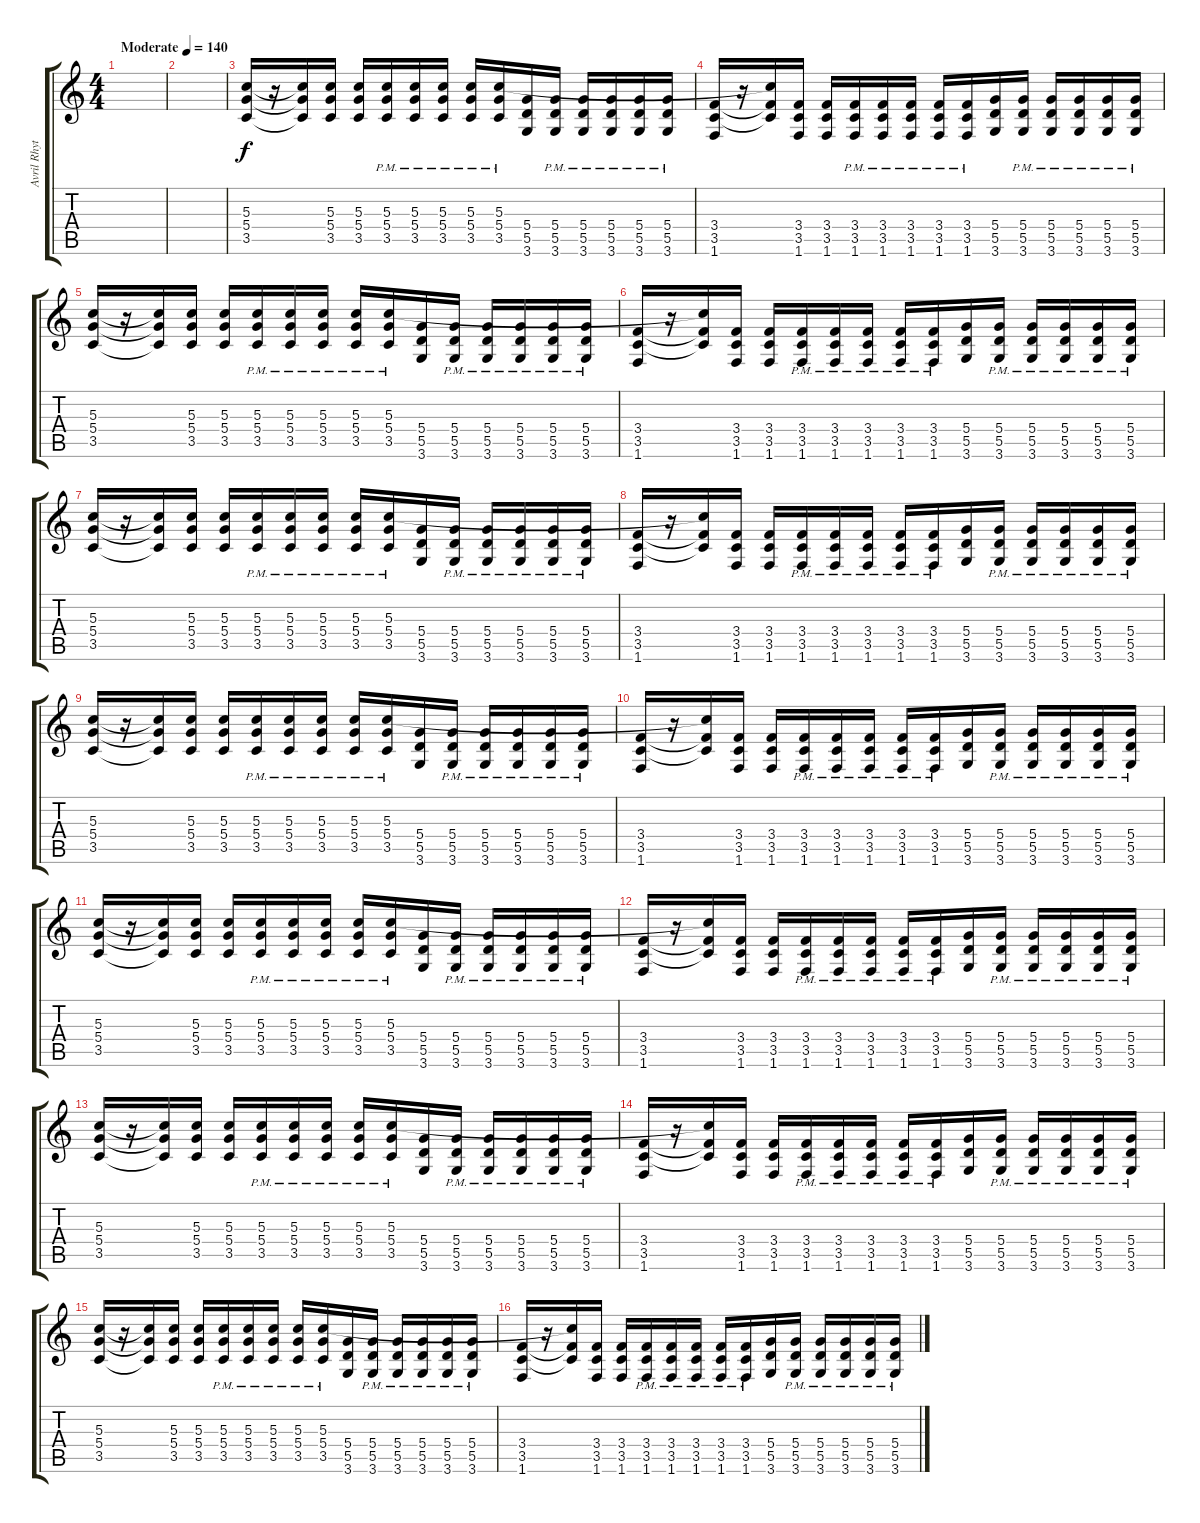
\track ("Avril Rhythm 2" "Avril Rhyt") {instrument acousticguitarsteel}
\staff {score tabs}
\tuning (E4 B3 G3 D3 A2 E2) {hide}
\ts (4 4)
\tempo (140 "Moderate")
\clef g2
\ks c
|
|
(5.3 5.4 3.5).16 r.16 (5.3{t} 5.4{t} 3.5{t}).16 (5.3 5.4 3.5).16 (5.3 5.4 3.5).16 (5.3{pm} 5.4{pm} 3.5{pm}).16 (5.3{pm} 5.4{pm} 3.5{pm}).16 (5.3{pm} 5.4{pm} 3.5{pm}).16 (5.3{pm} 5.4{pm} 3.5{pm}).16 (5.3{pm} 5.4{pm} 3.5{pm}).16 (5.4 5.5 3.6).16 (5.4{pm} 5.5{pm} 3.6{pm}).16 (5.4{pm} 5.5{pm} 3.6{pm}).16 (5.4{pm} 5.5{pm} 3.6{pm}).16 (5.4{pm} 5.5{pm} 3.6{pm}).16 (5.4{pm} 5.5{pm} 3.6{pm}).16 |
(3.4 3.5 1.6).16 r.16 (5.3{t} 3.4{t} 3.5{t}).16 (3.4 3.5 1.6).16 (3.4 3.5 1.6).16 (3.4{pm} 3.5{pm} 1.6).16 (3.4{pm} 3.5{pm} 1.6).16 (3.4{pm} 3.5{pm} 1.6).16 (3.4{pm} 3.5{pm} 1.6).16 (3.4{pm} 3.5{pm} 1.6).16 (5.4 5.5 3.6).16 (5.4{pm} 5.5{pm} 3.6{pm}).16 (5.4{pm} 5.5{pm} 3.6{pm}).16 (5.4{pm} 5.5{pm} 3.6{pm}).16 (5.4{pm} 5.5{pm} 3.6{pm}).16 (5.4{pm} 5.5{pm} 3.6{pm}).16 |
(5.3 5.4 3.5).16 r.16 (5.3{t} 5.4{t} 3.5{t}).16 (5.3 5.4 3.5).16 (5.3 5.4 3.5).16 (5.3{pm} 5.4{pm} 3.5{pm}).16 (5.3{pm} 5.4{pm} 3.5{pm}).16 (5.3{pm} 5.4{pm} 3.5{pm}).16 (5.3{pm} 5.4{pm} 3.5{pm}).16 (5.3{pm} 5.4{pm} 3.5{pm}).16 (5.4 5.5 3.6).16 (5.4{pm} 5.5{pm} 3.6{pm}).16 (5.4{pm} 5.5{pm} 3.6{pm}).16 (5.4{pm} 5.5{pm} 3.6{pm}).16 (5.4{pm} 5.5{pm} 3.6{pm}).16 (5.4{pm} 5.5{pm} 3.6{pm}).16 |
(3.4 3.5 1.6).16 r.16 (5.3{t} 3.4{t} 3.5{t}).16 (3.4 3.5 1.6).16 (3.4 3.5 1.6).16 (3.4{pm} 3.5{pm} 1.6).16 (3.4{pm} 3.5{pm} 1.6).16 (3.4{pm} 3.5{pm} 1.6).16 (3.4{pm} 3.5{pm} 1.6).16 (3.4{pm} 3.5{pm} 1.6).16 (5.4 5.5 3.6).16 (5.4{pm} 5.5{pm} 3.6{pm}).16 (5.4{pm} 5.5{pm} 3.6{pm}).16 (5.4{pm} 5.5{pm} 3.6{pm}).16 (5.4{pm} 5.5{pm} 3.6{pm}).16 (5.4{pm} 5.5{pm} 3.6{pm}).16 |
(5.3 5.4 3.5).16 r.16 (5.3{t} 5.4{t} 3.5{t}).16 (5.3 5.4 3.5).16 (5.3 5.4 3.5).16 (5.3{pm} 5.4{pm} 3.5{pm}).16 (5.3{pm} 5.4{pm} 3.5{pm}).16 (5.3{pm} 5.4{pm} 3.5{pm}).16 (5.3{pm} 5.4{pm} 3.5{pm}).16 (5.3{pm} 5.4{pm} 3.5{pm}).16 (5.4 5.5 3.6).16 (5.4{pm} 5.5{pm} 3.6{pm}).16 (5.4{pm} 5.5{pm} 3.6{pm}).16 (5.4{pm} 5.5{pm} 3.6{pm}).16 (5.4{pm} 5.5{pm} 3.6{pm}).16 (5.4{pm} 5.5{pm} 3.6{pm}).16 |
(3.4 3.5 1.6).16 r.16 (5.3{t} 3.4{t} 3.5{t}).16 (3.4 3.5 1.6).16 (3.4 3.5 1.6).16 (3.4{pm} 3.5{pm} 1.6).16 (3.4{pm} 3.5{pm} 1.6).16 (3.4{pm} 3.5{pm} 1.6).16 (3.4{pm} 3.5{pm} 1.6).16 (3.4{pm} 3.5{pm} 1.6).16 (5.4 5.5 3.6).16 (5.4{pm} 5.5{pm} 3.6{pm}).16 (5.4{pm} 5.5{pm} 3.6{pm}).16 (5.4{pm} 5.5{pm} 3.6{pm}).16 (5.4{pm} 5.5{pm} 3.6{pm}).16 (5.4{pm} 5.5{pm} 3.6{pm}).16 |
(5.3 5.4 3.5).16 r.16 (5.3{t} 5.4{t} 3.5{t}).16 (5.3 5.4 3.5).16 (5.3 5.4 3.5).16 (5.3{pm} 5.4{pm} 3.5{pm}).16 (5.3{pm} 5.4{pm} 3.5{pm}).16 (5.3{pm} 5.4{pm} 3.5{pm}).16 (5.3{pm} 5.4{pm} 3.5{pm}).16 (5.3{pm} 5.4{pm} 3.5{pm}).16 (5.4 5.5 3.6).16 (5.4{pm} 5.5{pm} 3.6{pm}).16 (5.4{pm} 5.5{pm} 3.6{pm}).16 (5.4{pm} 5.5{pm} 3.6{pm}).16 (5.4{pm} 5.5{pm} 3.6{pm}).16 (5.4{pm} 5.5{pm} 3.6{pm}).16 |
(3.4 3.5 1.6).16 r.16 (5.3{t} 3.4{t} 3.5{t}).16 (3.4 3.5 1.6).16 (3.4 3.5 1.6).16 (3.4{pm} 3.5{pm} 1.6).16 (3.4{pm} 3.5{pm} 1.6).16 (3.4{pm} 3.5{pm} 1.6).16 (3.4{pm} 3.5{pm} 1.6).16 (3.4{pm} 3.5{pm} 1.6).16 (5.4 5.5 3.6).16 (5.4{pm} 5.5{pm} 3.6{pm}).16 (5.4{pm} 5.5{pm} 3.6{pm}).16 (5.4{pm} 5.5{pm} 3.6{pm}).16 (5.4{pm} 5.5{pm} 3.6{pm}).16 (5.4{pm} 5.5{pm} 3.6{pm}).16 |
(5.3 5.4 3.5).16 r.16 (5.3{t} 5.4{t} 3.5{t}).16 (5.3 5.4 3.5).16 (5.3 5.4 3.5).16 (5.3{pm} 5.4{pm} 3.5{pm}).16 (5.3{pm} 5.4{pm} 3.5{pm}).16 (5.3{pm} 5.4{pm} 3.5{pm}).16 (5.3{pm} 5.4{pm} 3.5{pm}).16 (5.3{pm} 5.4{pm} 3.5{pm}).16 (5.4 5.5 3.6).16 (5.4{pm} 5.5{pm} 3.6{pm}).16 (5.4{pm} 5.5{pm} 3.6{pm}).16 (5.4{pm} 5.5{pm} 3.6{pm}).16 (5.4{pm} 5.5{pm} 3.6{pm}).16 (5.4{pm} 5.5{pm} 3.6{pm}).16 |
(3.4 3.5 1.6).16 r.16 (5.3{t} 3.4{t} 3.5{t}).16 (3.4 3.5 1.6).16 (3.4 3.5 1.6).16 (3.4{pm} 3.5{pm} 1.6).16 (3.4{pm} 3.5{pm} 1.6).16 (3.4{pm} 3.5{pm} 1.6).16 (3.4{pm} 3.5{pm} 1.6).16 (3.4{pm} 3.5{pm} 1.6).16 (5.4 5.5 3.6).16 (5.4{pm} 5.5{pm} 3.6{pm}).16 (5.4{pm} 5.5{pm} 3.6{pm}).16 (5.4{pm} 5.5{pm} 3.6{pm}).16 (5.4{pm} 5.5{pm} 3.6{pm}).16 (5.4{pm} 5.5{pm} 3.6{pm}).16 |
(5.3 5.4 3.5).16 r.16 (5.3{t} 5.4{t} 3.5{t}).16 (5.3 5.4 3.5).16 (5.3 5.4 3.5).16 (5.3{pm} 5.4{pm} 3.5{pm}).16 (5.3{pm} 5.4{pm} 3.5{pm}).16 (5.3{pm} 5.4{pm} 3.5{pm}).16 (5.3{pm} 5.4{pm} 3.5{pm}).16 (5.3{pm} 5.4{pm} 3.5{pm}).16 (5.4 5.5 3.6).16 (5.4{pm} 5.5{pm} 3.6{pm}).16 (5.4{pm} 5.5{pm} 3.6{pm}).16 (5.4{pm} 5.5{pm} 3.6{pm}).16 (5.4{pm} 5.5{pm} 3.6{pm}).16 (5.4{pm} 5.5{pm} 3.6{pm}).16 |
(3.4 3.5 1.6).16 r.16 (5.3{t} 3.4{t} 3.5{t}).16 (3.4 3.5 1.6).16 (3.4 3.5 1.6).16 (3.4{pm} 3.5{pm} 1.6).16 (3.4{pm} 3.5{pm} 1.6).16 (3.4{pm} 3.5{pm} 1.6).16 (3.4{pm} 3.5{pm} 1.6).16 (3.4{pm} 3.5{pm} 1.6).16 (5.4 5.5 3.6).16 (5.4{pm} 5.5{pm} 3.6{pm}).16 (5.4{pm} 5.5{pm} 3.6{pm}).16 (5.4{pm} 5.5{pm} 3.6{pm}).16 (5.4{pm} 5.5{pm} 3.6{pm}).16 (5.4{pm} 5.5{pm} 3.6{pm}).16 |
(5.3 5.4 3.5).16 r.16 (5.3{t} 5.4{t} 3.5{t}).16 (5.3 5.4 3.5).16 (5.3 5.4 3.5).16 (5.3{pm} 5.4{pm} 3.5{pm}).16 (5.3{pm} 5.4{pm} 3.5{pm}).16 (5.3{pm} 5.4{pm} 3.5{pm}).16 (5.3{pm} 5.4{pm} 3.5{pm}).16 (5.3{pm} 5.4{pm} 3.5{pm}).16 (5.4 5.5 3.6).16 (5.4{pm} 5.5{pm} 3.6{pm}).16 (5.4{pm} 5.5{pm} 3.6{pm}).16 (5.4{pm} 5.5{pm} 3.6{pm}).16 (5.4{pm} 5.5{pm} 3.6{pm}).16 (5.4{pm} 5.5{pm} 3.6{pm}).16 |
(3.4 3.5 1.6).16 r.16 (5.3{t} 3.4{t} 3.5{t}).16 (3.4 3.5 1.6).16 (3.4 3.5 1.6).16 (3.4{pm} 3.5{pm} 1.6).16 (3.4{pm} 3.5{pm} 1.6).16 (3.4{pm} 3.5{pm} 1.6).16 (3.4{pm} 3.5{pm} 1.6).16 (3.4{pm} 3.5{pm} 1.6).16 (5.4 5.5 3.6).16 (5.4{pm} 5.5{pm} 3.6{pm}).16 (5.4{pm} 5.5{pm} 3.6{pm}).16 (5.4{pm} 5.5{pm} 3.6{pm}).16 (5.4{pm} 5.5{pm} 3.6{pm}).16 (5.4{pm} 5.5{pm} 3.6{pm}).16
